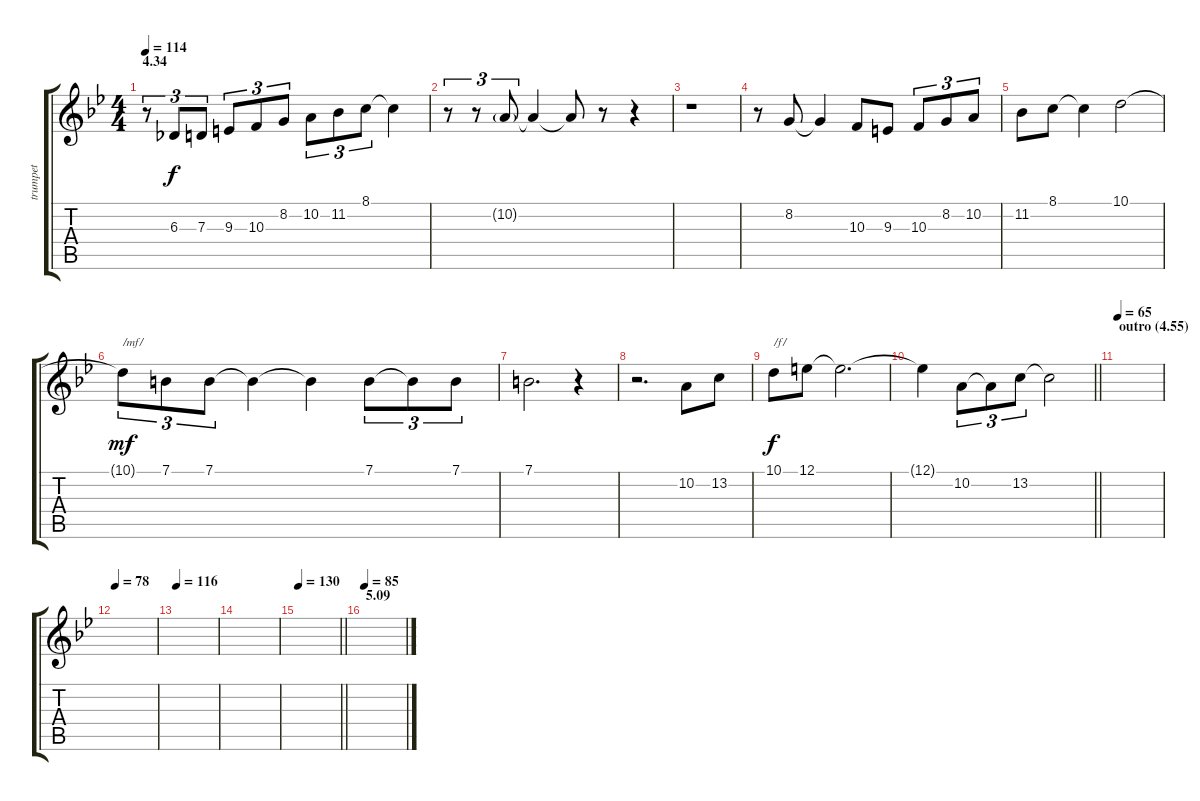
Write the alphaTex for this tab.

\track ("trumpet" "trumpet") {instrument trumpet}
\staff {score tabs}
\tuning (E4 B3 G3 D3 A2 E2) {hide}
\ts (4 4)
\section ("" "4.34")
\tempo 114
\clef g2
\ks bb
r.8{tu (3 2) dy f} 6.3.8{tu (3 2)} 7.3.8{tu (3 2)} 9.3.8{tu (3 2)} 10.3.8{tu (3 2)} 8.2.8{tu (3 2)} 10.2.8{tu (3 2)} 11.2.8{tu (3 2)} 8.1.8{tu (3 2)} 8.1{t}.4 |
r.8{tu (3 2)} r.8{tu (3 2)} 10.2{g}.8{tu (3 2)} 10.2{t}.4 10.2{t}.8 r.8 r.4 |
r.1 |
r.8 8.2.8 8.2{t}.4 10.3.8 9.3.8 10.3.8{tu (3 2)} 8.2.8{tu (3 2)} 10.2.8{tu (3 2)} |
11.2.8 8.1.8 8.1{t}.4 10.1.2 |
10.1{t}.8{tu (3 2) txt "/mf/" dy mf} 7.1.8{tu (3 2)} 7.1.8{tu (3 2)} 7.1{t}.4 7.1{t}.4 7.1.8{tu (3 2)} 7.1{t}.8{tu (3 2)} 7.1.8{tu (3 2)} |
7.1.2{d} r.4 |
r.2{d} 10.2.8 13.2.8 |
10.1.8{txt "/f/" dy f} 12.1.8 12.1{t}.2{d} |
\barLineRight lightlight
12.1{t}.4 10.2.8{tu (3 2)} 10.2{t}.8{tu (3 2)} 13.2.8{tu (3 2)} 13.2{t}.2 |
\section ("" "outro (4.55)")
\tempo 65
|
\tempo 78
|
\tempo 116
|
|
\tempo 130
\barLineRight lightlight
|
\section ("" "5.09")
\tempo 85
